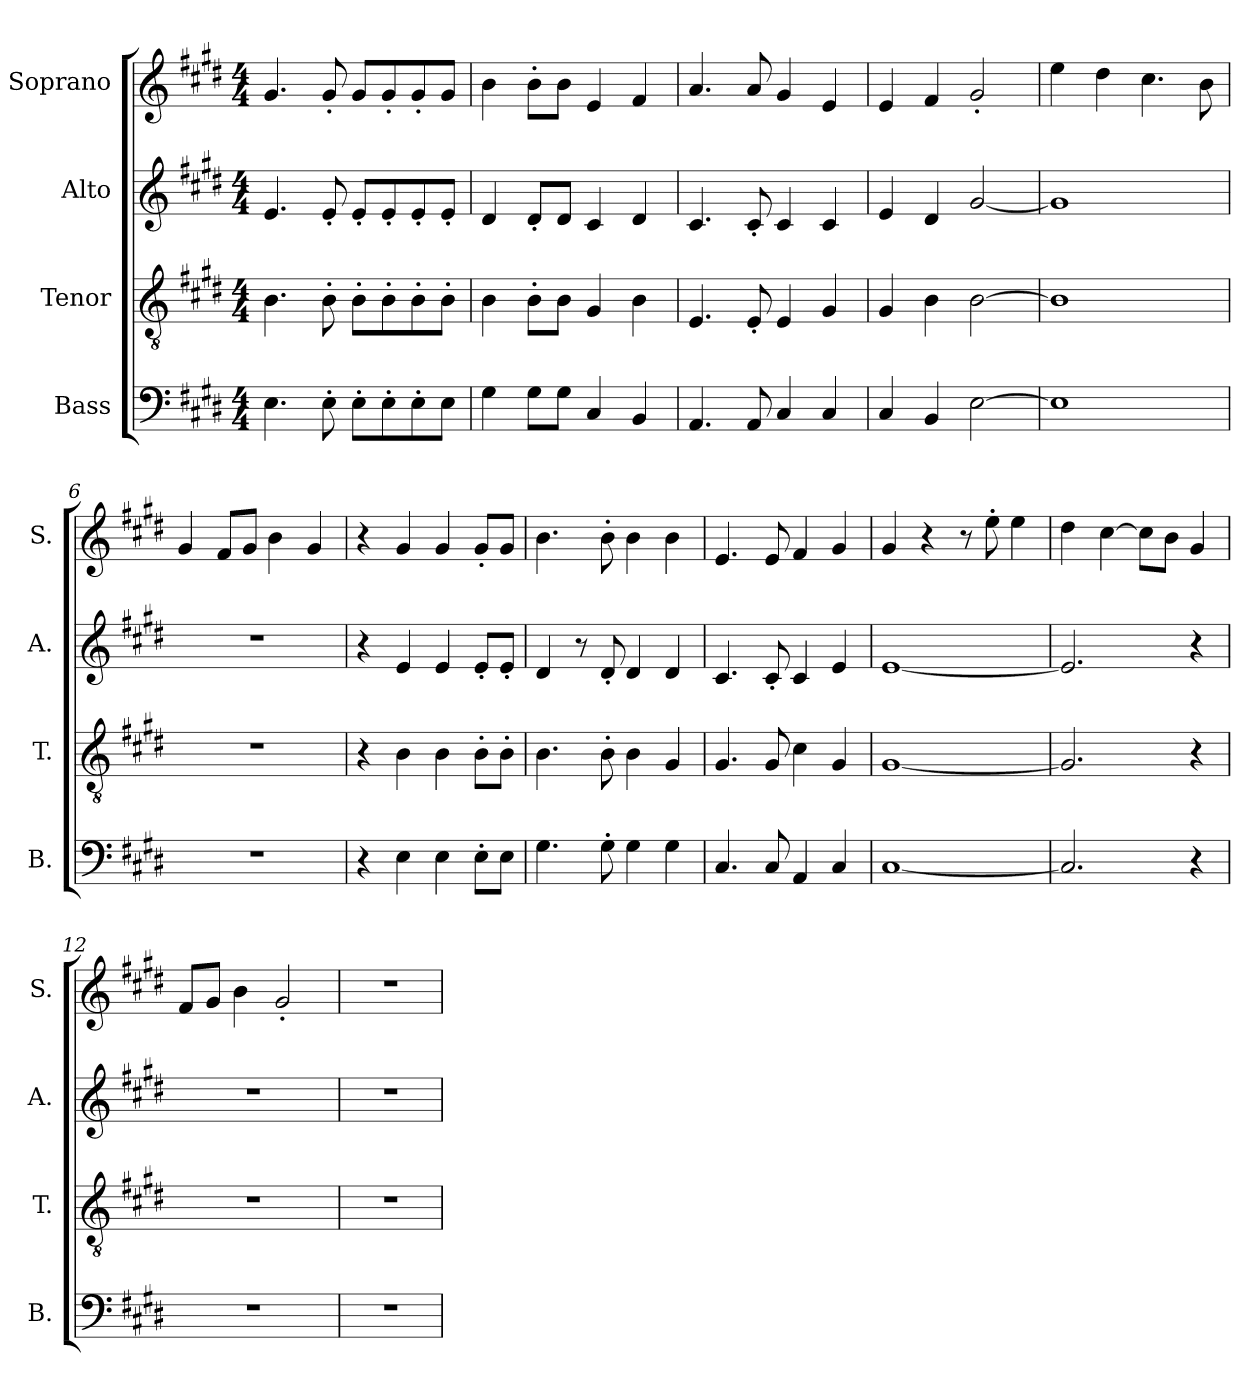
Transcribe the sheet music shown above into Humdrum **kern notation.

**kern	**kern	**kern	**kern
*part4	*part3	*part2	*part1
*staff4	*staff3	*staff2	*staff1
*I"Bass	*I"Tenor	*I"Alto	*I"Soprano
*I'B.	*I'T.	*I'A.	*I'S.
*clefF4	*clefGv2	*clefG2	*clefG2
*k[f#c#g#d#]	*k[f#c#g#d#]	*k[f#c#g#d#]	*k[f#c#g#d#]
*M4/4	*M4/4	*M4/4	*M4/4
*MM70	*MM70	*MM70	*MM70
=1	=1	=1	=1
4.E\	4.B\	4.e/	4.g#/
8E'\	8B'\	8e'/	8g#'/
8E'\L	8B'\L	8e'/L	8g#/L
8E'\	8B'\	8e'/	8g#'/
8E'\	8B'\	8e'/	8g#'/
8E\J	8B'\J	8e'/J	8g#/J
=2	=2	=2	=2
4G#\	4B\	4d#/	4b\
8G#\L	8B'\L	8d#'/L	8b'\L
8G#\J	8B\J	8d#/J	8b\J
4C#/	4G#/	4c#/	4e/
4BB/	4B\	4d#/	4f#/
=3	=3	=3	=3
4.AA/	4.E/	4.c#/	4.a/
8AA/	8E'/	8c#'/	8a/
4C#/	4E/	4c#/	4g#/
4C#/	4G#/	4c#/	4e/
=4	=4	=4	=4
4C#/	4G#/	4e/	4e/
4BB/	4B\	4d#/	4f#/
[2E\	[2B\	[2g#/	2g#'/
=5	=5	=5	=5
1E]	1B]	1g#]	4ee\
.	.	.	4dd#\
.	.	.	4.cc#\
.	.	.	8b\
=6	=6	=6	=6
1r	1r	1r	4g#/
.	.	.	8f#/L
.	.	.	8g#/J
.	.	.	4b\
.	.	.	4g#/
!!LO:LB:g=z
=7	=7	=7	=7
4r	4r	4r	4r
4E\	4B\	4e/	4g#/
4E\	4B\	4e/	4g#/
8E'\L	8B'\L	8e'/L	8g#'/L
8E\J	8B'\J	8e'/J	8g#/J
=8	=8	=8	=8
4.G#\	4.B\	4d#/	4.b\
.	.	8r	.
8G#'\	8B'\	8d#'/	8b'\
4G#\	4B\	4d#/	4b\
4G#\	4G#/	4d#/	4b\
=9	=9	=9	=9
4.C#/	4.G#/	4.c#/	4.e/
8C#/	8G#/	8c#'/	8e/
4AA/	4c#\	4c#/	4f#/
4C#/	4G#/	4e/	4g#/
=10	=10	=10	=10
[1C#	[1G#	[1e	4g#/
.	.	.	4r
.	.	.	8r
.	.	.	8ee'\
.	.	.	4ee\
=11	=11	=11	=11
2.C#/]	2.G#/]	2.e/]	4dd#\
.	.	.	[4cc#\
.	.	.	8cc#\L]
.	.	.	8b\J
4r	4r	4r	4g#/
=12	=12	=12	=12
1r	1r	1r	8f#/L
.	.	.	8g#/J
.	.	.	4b\
.	.	.	2g#'/
=13	=13	=13	=13
1r	1r	1r	1r
=	=	=	=
*-	*-	*-	*-
